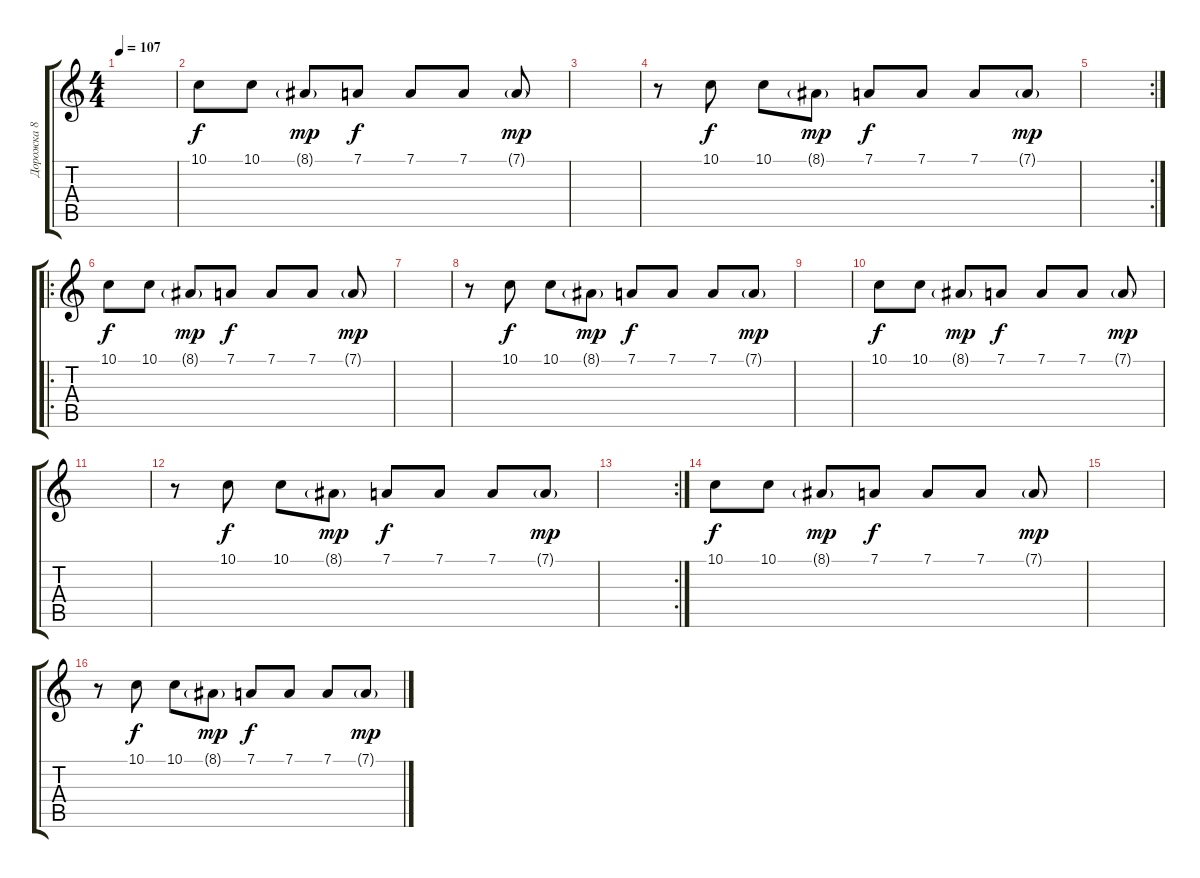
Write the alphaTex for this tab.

\track ("Дорожка 8" "Дорожка 8") {instrument woodblock}
\staff {score tabs}
\tuning (D4 A3 F3 C3 G2 D2) {hide}
\ts (4 4)
\tempo 107
\clef g2
\ks c
|
10.1.8{dy f} 10.1.8 8.1{g}.8{dy mp} 7.1.8{dy f} 7.1.8 7.1.8 7.1{g}.8{dy mp} |
|
r.8 10.1.8{dy f} 10.1.8 8.1{g}.8{dy mp} 7.1.8{dy f} 7.1.8 7.1.8 7.1{g}.8{dy mp} |
\rc 2
|
\ro
10.1.8{dy f} 10.1.8 8.1{g}.8{dy mp} 7.1.8{dy f} 7.1.8 7.1.8 7.1{g}.8{dy mp} |
|
r.8 10.1.8{dy f} 10.1.8 8.1{g}.8{dy mp} 7.1.8{dy f} 7.1.8 7.1.8 7.1{g}.8{dy mp} |
|
10.1.8{dy f} 10.1.8 8.1{g}.8{dy mp} 7.1.8{dy f} 7.1.8 7.1.8 7.1{g}.8{dy mp} |
|
r.8 10.1.8{dy f} 10.1.8 8.1{g}.8{dy mp} 7.1.8{dy f} 7.1.8 7.1.8 7.1{g}.8{dy mp} |
\rc 2
|
10.1.8{dy f} 10.1.8 8.1{g}.8{dy mp} 7.1.8{dy f} 7.1.8 7.1.8 7.1{g}.8{dy mp} |
|
r.8 10.1.8{dy f} 10.1.8 8.1{g}.8{dy mp} 7.1.8{dy f} 7.1.8 7.1.8 7.1{g}.8{dy mp}
